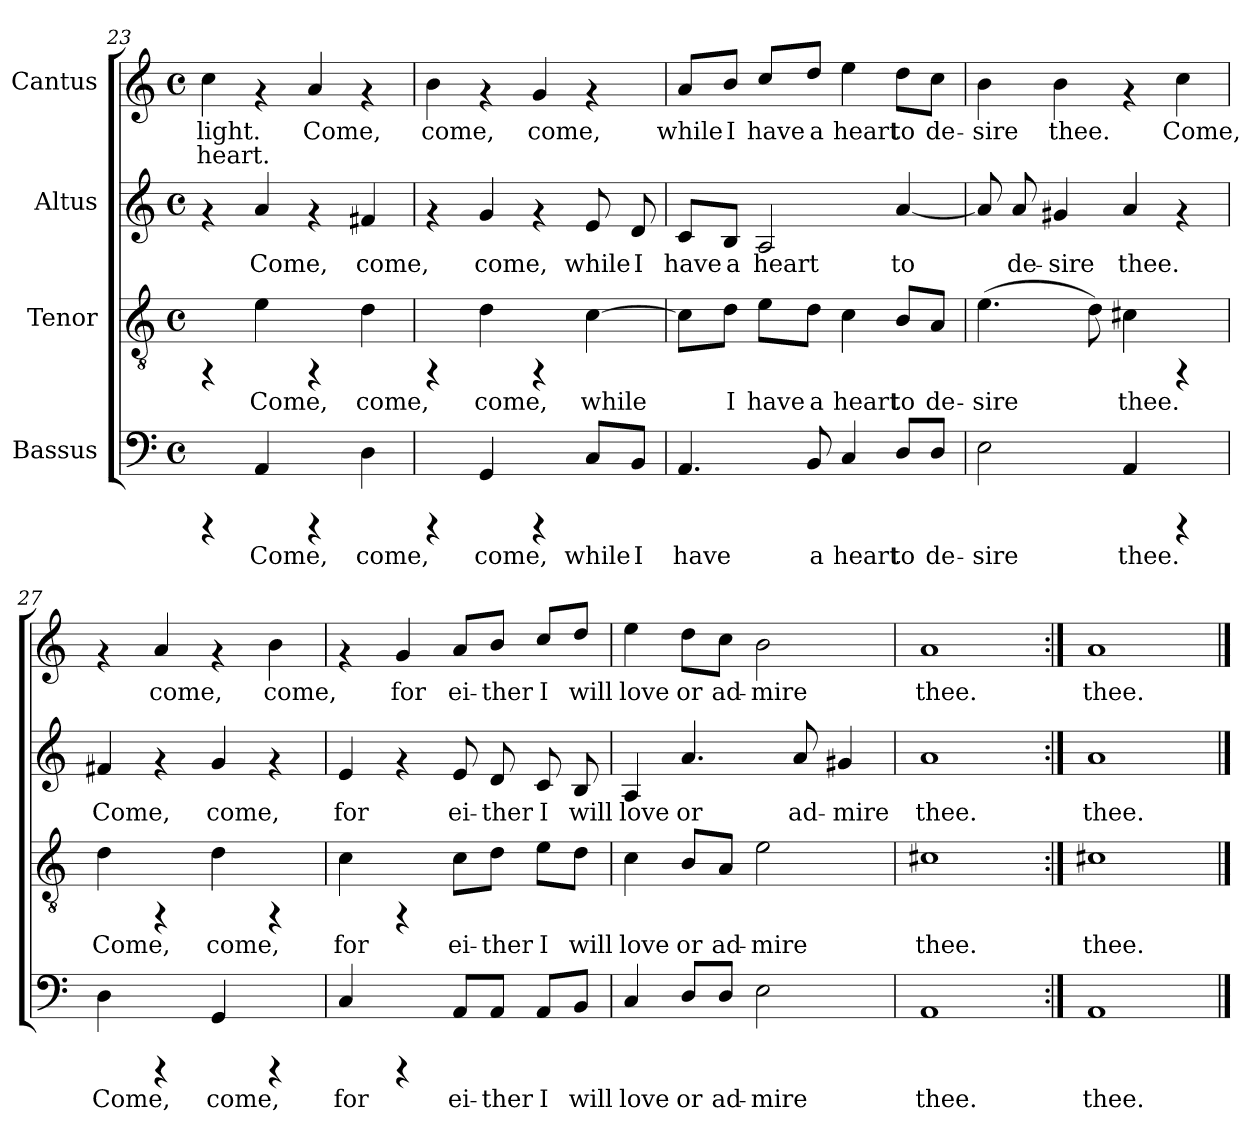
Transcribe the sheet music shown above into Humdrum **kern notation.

**kern	**text	**kern	**text	**kern	**text	**kern	**text	**text
*part4	*part4	*part3	*part3	*part2	*part2	*part1	*part1	*part1
*staff4	*staff4	*staff3	*staff3	*staff2	*staff2	*staff1	*staff1	*staff1
*I"Bassus	*	*I"Tenor	*	*I"Altus	*	*I"Cantus	*	*
!!LO:LB:g=z
*clefF4	*	*clefGv2	*	*clefG2	*	*clefG2	*	*
*M4/4	*	*M4/4	*	*M4/4	*	*M4/4	*	*
*met(c)	*	*met(c)	*	*met(c)	*	*met(c)	*	*
=23	=23	=23	=23	=23	=23	=23	=23	=23
!	!	!	!	!	!	!	!LO:LY:b:cj	!LO:LY:b:cj
4rCCC	.	4rFF	.	4rf	.	4cc\	light.	heart.
!	!LO:LY:b:cj	!	!LO:LY:b:cj	!	!LO:LY:b:cj	!	!	!
4AA/	Come,	4e\	Come,	4a/	Come,	4rf	.	.
!	!	!	!	!	!	!	!LO:LY:b:cj	!LO:LY:b:cj
4rCCC	.	4rFF	.	4rf	.	4a/	Come,	.
!	!LO:LY:b:cj	!	!LO:LY:b:cj	!	!LO:LY:b:cj	!	!	!
4D\	come,	4d\	come,	4f#X/	come,	4rf	.	.
=24	=24	=24	=24	=24	=24	=24	=24	=24
!	!	!	!	!	!	!	!LO:LY:b:cj	!
4rCCC	.	4rFF	.	4rf	.	4b\	come,	.
!	!LO:LY:b:cj	!	!LO:LY:b:cj	!	!LO:LY:b:cj	!	!	!
4GG/	come,	4d\	come,	4g/	come,	4rf	.	.
!	!	!	!	!	!	!	!LO:LY:b:cj	!
4rCCC	.	4rFF	.	4rf	.	4g/	come,	.
!	!LO:LY:b:cj	!	!LO:LY:b:cj	!	!LO:LY:b:cj	!	!	!
8C/L	while	[>4c\	while	8e/	while	4rf	.	.
!	!LO:LY:b:cj	!	!	!	!LO:LY:b:cj	!	!	!
8BB/J	I	.	.	8d/	I	.	.	.
=25	=25	=25	=25	=25	=25	=25	=25	=25
!	!LO:LY:b:cj	!	!LO:LY:b:cj	!	!LO:LY:b:cj	!	!LO:LY:b:cj	!
4.AA/	have	8c\L]	.	8c/L	have	8a/L	while	.
!	!	!	!LO:LY:b:cj	!	!LO:LY:b:cj	!	!LO:LY:b:cj	!
.	.	8d\J	I	8B/J	a	8b/J	I	.
!	!	!	!LO:LY:b:cj	!	!LO:LY:b:cj	!	!LO:LY:b:cj	!
.	.	8e\L	have	2A/	heart	8cc/L	have	.
!	!LO:LY:b:cj	!	!LO:LY:b:cj	!	!	!	!LO:LY:b:cj	!
8BB/	a	8d\J	a	.	.	8dd/J	a	.
!	!LO:LY:b:cj	!	!LO:LY:b:cj	!	!	!	!LO:LY:b:cj	!
4C/	heart	4c\	heart	.	.	4ee\	heart	.
!	!LO:LY:b:cj	!	!LO:LY:b:cj	!	!LO:LY:b:cj	!	!LO:LY:b:cj	!
8D/L	to	8B/L	to	[<4a/	to	8dd\L	to	.
!	!LO:LY:b:cj	!	!LO:LY:b:cj	!	!	!	!LO:LY:b:cj	!
8D/J	de-	8A/J	de-	.	.	8cc\J	de-	.
=26	=26	=26	=26	=26	=26	=26	=26	=26
!	!LO:LY:b:cj	!	!LO:LY:b:cj	!	!LO:LY:b:cj	!	!LO:LY:b:cj	!
2E\	-sire	(>4.e\	-sire	8a/]	.	4b\	-sire	.
!	!	!	!	!	!LO:LY:b:cj	!	!	!
.	.	.	.	8a/	de-	.	.	.
!	!	!	!	!	!LO:LY:b:cj	!	!LO:LY:b:cj	!
.	.	.	.	4g#X/	-sire	4b\	thee.	.
!	!	!	!LO:LY:b:cj	!	!	!	!	!
.	.	8d\)	.	.	.	.	.	.
!	!LO:LY:b:cj	!	!LO:LY:b:cj	!	!LO:LY:b:cj	!	!	!
4AA/	thee.	4c#X\	thee.	4a/	thee.	4rf	.	.
!	!	!	!	!	!	!	!LO:LY:b:cj	!
4rCCC	.	4rFF	.	4rf	.	4cc\	Come,	.
!!LO:PB:g=z
=27	=27	=27	=27	=27	=27	=27	=27	=27
!	!LO:LY:b:cj	!	!LO:LY:b:cj	!	!LO:LY:b:cj	!	!	!
4D\	Come,	4d\	Come,	4f#X/	Come,	4rf	.	.
!	!	!	!	!	!	!	!LO:LY:b:cj	!
4rCCC	.	4rFF	.	4rf	.	4a/	come,	.
!	!LO:LY:b:cj	!	!LO:LY:b:cj	!	!LO:LY:b:cj	!	!	!
4GG/	come,	4d\	come,	4g/	come,	4rf	.	.
!	!	!	!	!	!	!	!LO:LY:b:cj	!
4rCCC	.	4rFF	.	4rf	.	4b\	come,	.
=28	=28	=28	=28	=28	=28	=28	=28	=28
!	!LO:LY:b:cj	!	!LO:LY:b:cj	!	!LO:LY:b:cj	!	!	!
4C/	for	4c\	for	4e/	for	4rf	.	.
!	!	!	!	!	!	!	!LO:LY:b:cj	!
4rCCC	.	4rFF	.	4rf	.	4g/	for	.
!	!LO:LY:b:cj	!	!LO:LY:b:cj	!	!LO:LY:b:cj	!	!LO:LY:b:cj	!
8AA/L	ei-	8c\L	ei-	8e/	ei-	8a/L	ei-	.
!	!LO:LY:b:cj	!	!LO:LY:b:cj	!	!LO:LY:b:cj	!	!LO:LY:b:cj	!
8AA/J	-ther	8d\J	-ther	8d/	-ther	8b/J	-ther	.
!	!LO:LY:b:cj	!	!LO:LY:b:cj	!	!LO:LY:b:cj	!	!LO:LY:b:cj	!
8AA/L	I	8e\L	I	8c/	I	8cc/L	I	.
!	!LO:LY:b:cj	!	!LO:LY:b:cj	!	!LO:LY:b:cj	!	!LO:LY:b:cj	!
8BB/J	will	8d\J	will	8B/	will	8dd/J	will	.
=29	=29	=29	=29	=29	=29	=29	=29	=29
!	!LO:LY:b:cj	!	!LO:LY:b:cj	!	!LO:LY:b:cj	!	!LO:LY:b:cj	!
4C/	love	4c\	love	4A/	love	4ee\	love	.
!	!LO:LY:b:cj	!	!LO:LY:b:cj	!	!LO:LY:b:cj	!	!LO:LY:b:cj	!
8D/L	or	8B/L	or	4.a/	or	8dd\L	or	.
!	!LO:LY:b:cj	!	!LO:LY:b:cj	!	!	!	!LO:LY:b:cj	!
8D/J	ad-	8A/J	ad-	.	.	8cc\J	ad-	.
!	!LO:LY:b:cj	!	!LO:LY:b:cj	!	!	!	!LO:LY:b:cj	!
2E\	-mire	2e\	-mire	.	.	2b\	-mire	.
!	!	!	!	!	!LO:LY:b:cj	!	!	!
.	.	.	.	8a/	ad-	.	.	.
!	!	!	!	!	!LO:LY:b:cj	!	!	!
.	.	.	.	4g#X/	-mire	.	.	.
=30	=30	=30	=30	=30	=30	=30	=30	=30
!	!LO:LY:b:cj	!	!LO:LY:b:cj	!	!LO:LY:b:cj	!	!LO:LY:b:cj	!
1AA	thee.	1c#X	thee.	1a	thee.	1a	thee.	.
=31:|!	=31:|!	=31:|!	=31:|!	=31:|!	=31:|!	=31:|!	=31:|!	=31:|!
!	!LO:LY:b:cj	!	!LO:LY:b:cj	!	!LO:LY:b:cj	!	!LO:LY:b:cj	!
1AA	thee.	1c#X	thee.	1a	thee.	1a	thee.	.
==	==	==	==	==	==	==	==	==
*-	*-	*-	*-	*-	*-	*-	*-	*-
